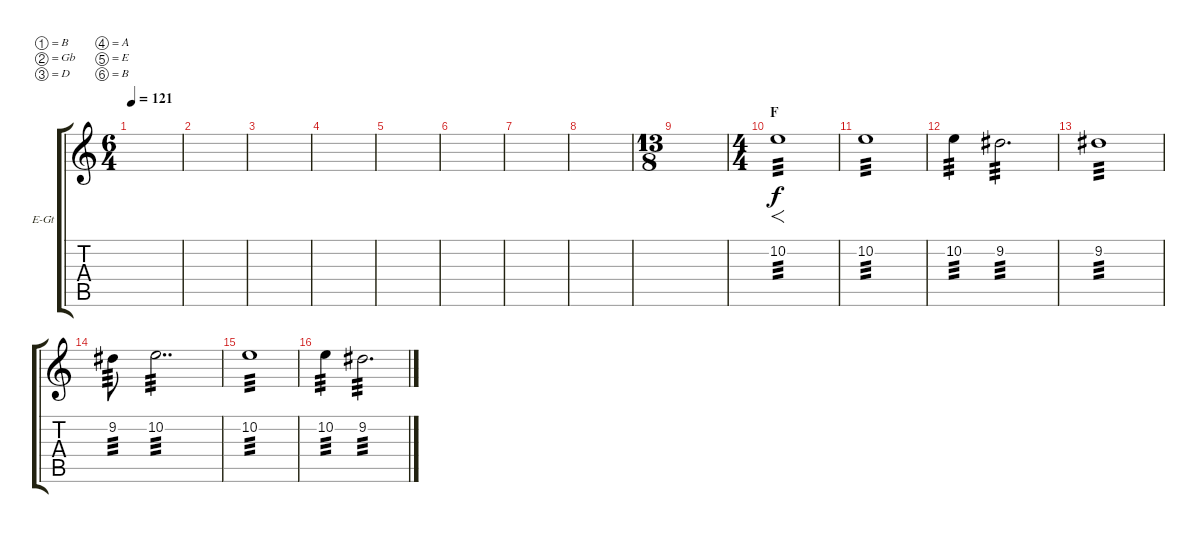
\bracketExtendMode groupsimilarinstruments
\firstSystemTrackNameOrientation horizontal
\otherSystemsTrackNameOrientation horizontal
\track ("Electric Guitar" "E-Gt") {instrument distortionguitar}
\staff {score tabs}
\tuning (B3 Gb3 D3 A2 E2 B1)
\ts (6 4)
\tempo 121
\clef g2
\ks c
|
|
|
|
|
|
|
|
\ts (13 8)
|
\ts (4 4)
\section ("" "F")
10.2.1{f tp 3 dy f} |
10.2.1{tp 3} |
10.2.4{tp 3} 9.2.2{d tp 3} |
9.2.1{tp 3} |
9.2.8{tp 3} 10.2.2{dd tp 3} |
10.2.1{tp 3} |
10.2.4{tp 3} 9.2.2{d tp 3}
